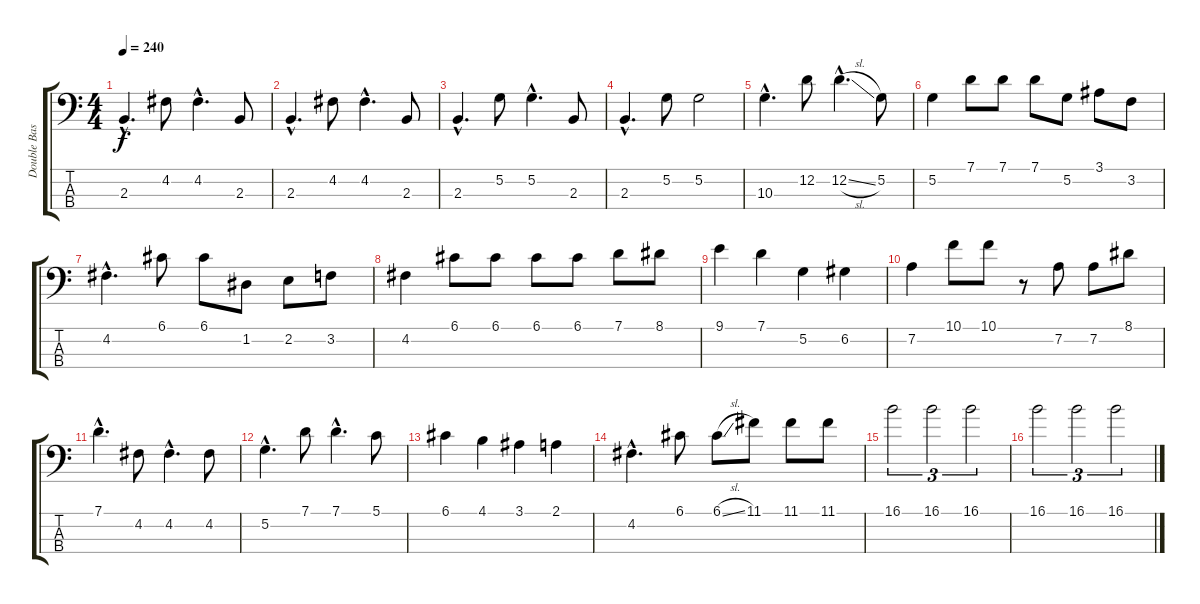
\track ("Double Bass" "Double Bas") {instrument acousticbass}
\staff {score tabs}
\tuning (G2 D2 A1 E1) {hide}
\ts (4 4)
\tempo 240
\clef f4
\ks c
2.3{hac}.4{d dy f} 4.2.8 4.2{hac}.4{d} 2.3.8 |
2.3{hac}.4{d} 4.2.8 4.2{hac}.4{d} 2.3.8 |
2.3{hac}.4{d} 5.2.8 5.2{hac}.4{d} 2.3.8 |
2.3{hac}.4{d} 5.2.8 5.2.2 |
10.3{hac}.4{d} 12.2.8 12.2{sl hac}.4{d} 5.2.8 |
5.2.4 7.1.8 7.1.8 7.1.8 5.2.8 3.1.8 3.2.8 |
4.2{hac}.4{d} 6.1.8 6.1.8 1.2.8 2.2.8 3.2.8 |
4.2.4 6.1.8 6.1.8 6.1.8 6.1.8 7.1.8 8.1.8 |
9.1.4 7.1.4 5.2.4 6.2.4 |
7.2.4 10.1.8 10.1.8 r.8 7.2.8 7.2.8 8.1.8 |
7.1{hac}.4{d} 4.2.8 4.2{hac}.4{d} 4.2.8 |
5.2{hac}.4{d} 7.1.8 7.1{hac}.4{d} 5.1.8 |
6.1.4 4.1.4 3.1.4 2.1.4 |
4.2{hac}.4{d} 6.1.8 6.1{sl}.8 11.1.8 11.1.8 11.1.8 |
16.1.2{tu (3 2)} 16.1.2{tu (3 2)} 16.1.2{tu (3 2)} |
16.1.2{tu (3 2)} 16.1.2{tu (3 2)} 16.1.2{tu (3 2)}
